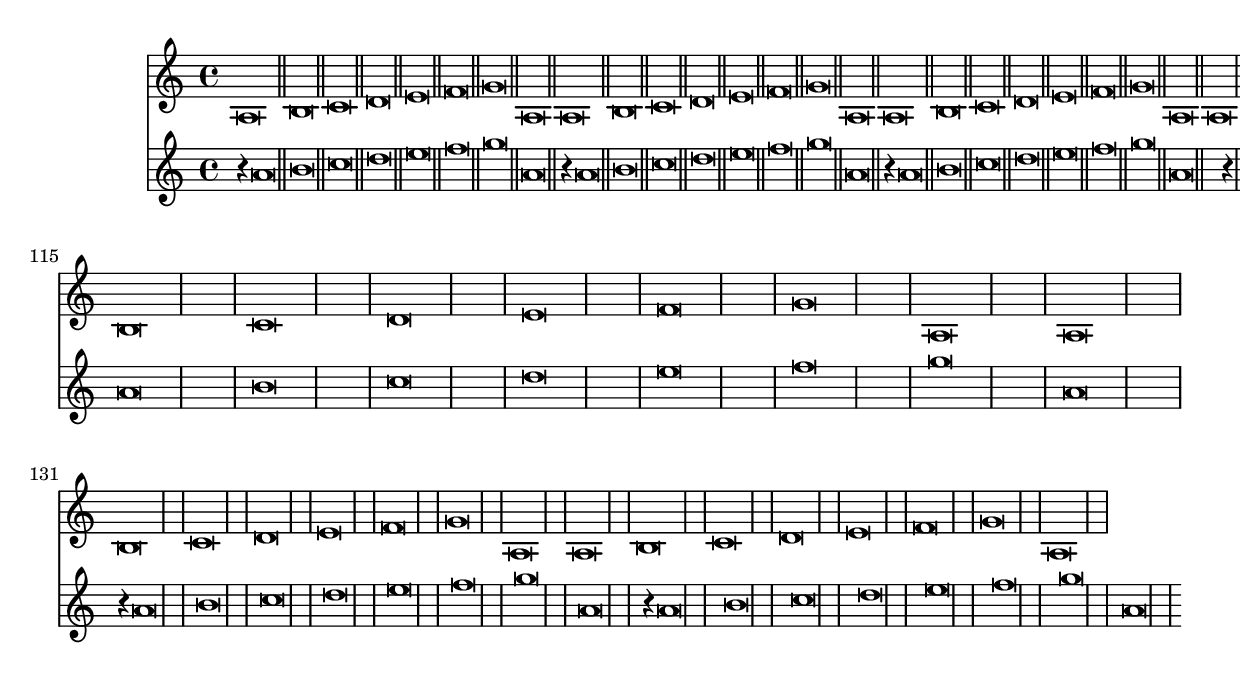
\version "2.10.20"
lineone = { \relative c'{ a\breve b c d e f g a,}}
linetwo = {\relative c' {r4 a'\breve b c d e f g a,}}

\score{
    <<

	\context Staff="1"
	{
	    \repeat unfold 10 \lineone
	}
	\context Staff="2"
	{
	    \repeat unfold 10 \linetwo
	}
    >>
	\layout {
	}
}
